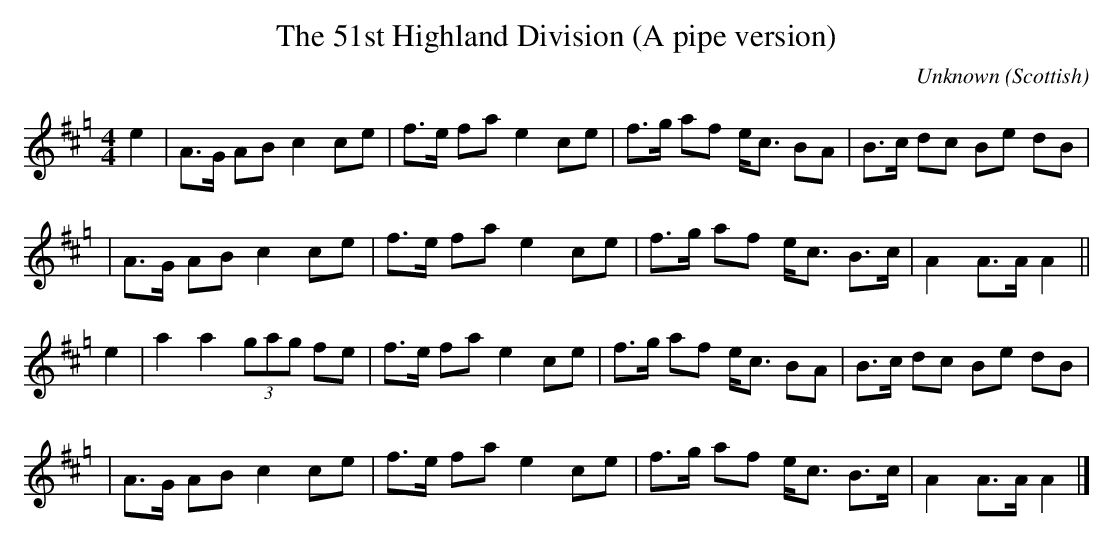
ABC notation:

X:1
T: The 51st Highland Division (A pipe version)
C: Unknown
M: 4/4
O: Scottish
K: Hp
e2 | A>G AB c2   ce | f>e fa e2 ce | f>g af e<c BA  | B>c dc  Be dB |
   | A>G AB c2   ce | f>e fa e2 ce | f>g af e<c B>c | A2  A>A A2   ||
e2 | a2 a2 (3gag fe | f>e fa e2 ce | f>g af e<c BA  | B>c dc  Be dB |
   | A>G AB c2   ce | f>e fa e2 ce | f>g af e<c B>c | A2  A>A A2   |]
